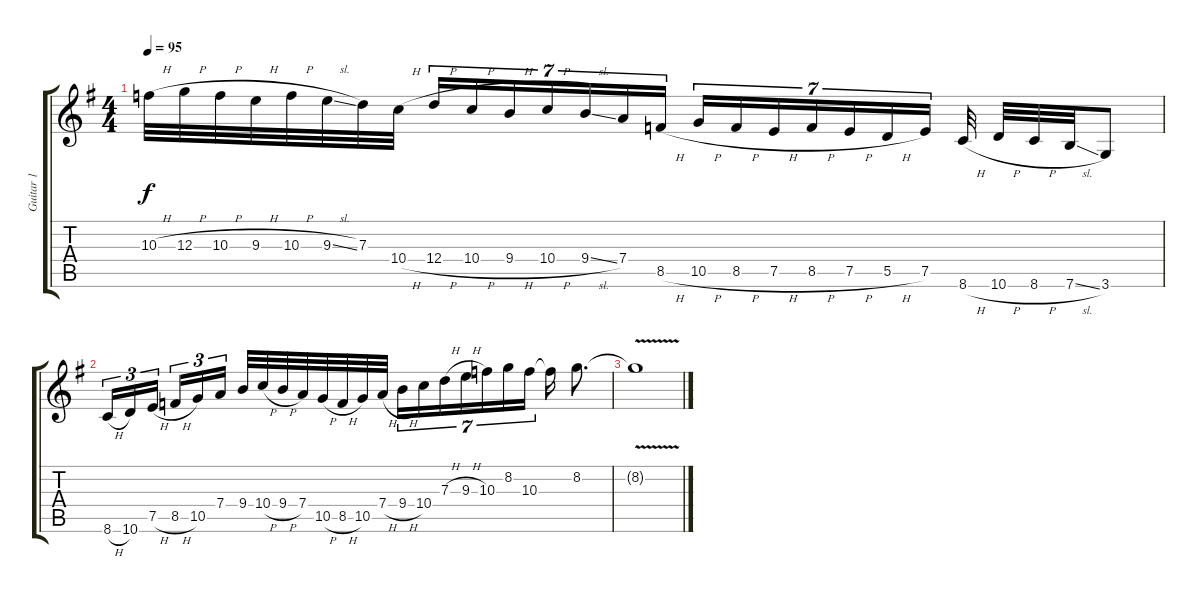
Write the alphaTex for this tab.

\track ("Guitar 1" "Guitar 1") {instrument distortionguitar}
\staff {score tabs}
\tuning (E4 B3 G3 D3 A2 E2) {hide}
\ts (4 4)
\tempo 95
\clef g2
\ks g
10.3{h t}.32{dy f} 12.3{h}.32 10.3{h}.32 9.3{h}.32 10.3{h}.32 9.3{sl}.32 7.3.32 10.4{h}.32 12.4{h}.16{tu (7 4)} 10.4{h}.16{tu (7 4)} 9.4{h}.16{tu (7 4)} 10.4{h}.16{tu (7 4)} 9.4{sl}.16{tu (7 4)} 7.4.16{tu (7 4)} 8.5{h}.16{tu (7 4)} 10.5{h}.16{tu (7 4)} 8.5{h}.16{tu (7 4)} 7.5{h}.16{tu (7 4)} 8.5{h}.16{tu (7 4)} 7.5{h}.16{tu (7 4)} 5.5{h}.16{tu (7 4)} 7.5.16{tu (7 4)} 8.6{h}.32 10.6{h}.32 8.6{h}.32 7.6{sl}.32 3.6.8 |
8.6{h}.16{tu (3 2)} 10.6.16{tu (3 2)} 7.5{h}.16{tu (3 2) beam splitsecondary} 8.5{h}.16{tu (3 2)} 10.5.16{tu (3 2)} 7.4.16{tu (3 2)} 9.4.32 10.4{h}.32 9.4{h}.32 7.4.32 10.5{h}.32 8.5{h}.32 10.5.32 7.4{h}.32 9.4{h}.16{tu (7 4)} 10.4.16{tu (7 4)} 7.3{h}.16{tu (7 4)} 9.3{h}.16{tu (7 4)} 10.3.16{tu (7 4)} 8.2.16{tu (7 4)} 10.3.16{tu (7 4)} 10.3{t}.16 8.2.8{d} |
8.2{v t}.1
